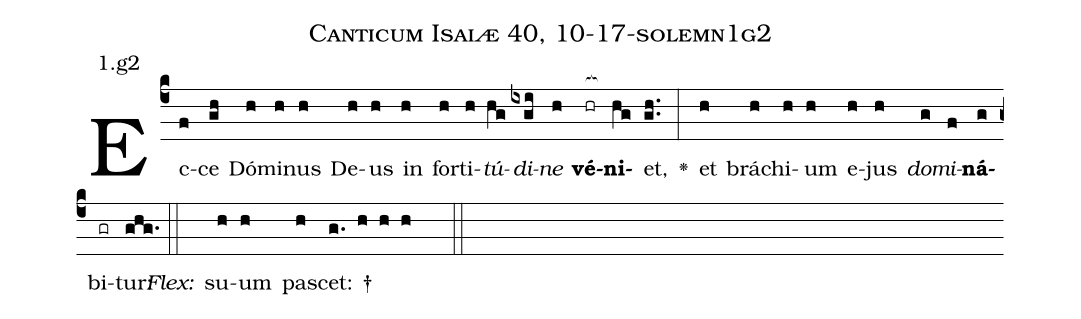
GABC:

name: Canticum Isaiæ 40, 10-17-solemn1g2;
annotation: 1.g2;
%%
(c4)Ec(f)ce(gh) Dó(h)mi(h)nus(h) De(h)us(h) in(h) for(h)ti(h)<i>tú</i>(hg)<i>di</i>(ixgi)<i>ne</i>(h) <b>vé</b>(hr[ocb:1{])<b>ni</b>(hg[ocb:0}])et,(gh..) <v>\greheightstar</v>(:) et(h) brá(h)chi(h)um(h) e(h)jus(h) <i>do</i>(g)<i>mi</i>(f)<b>ná</b>(g)bi(gr)tur:(ghg.) (::)
<i>Flex:</i>()  su(h)um(h) pa(h)scet: †(g. h h h  ::)

%E(h) u(h) o(g) u(f) a(g) e.(ghg.) (::)
